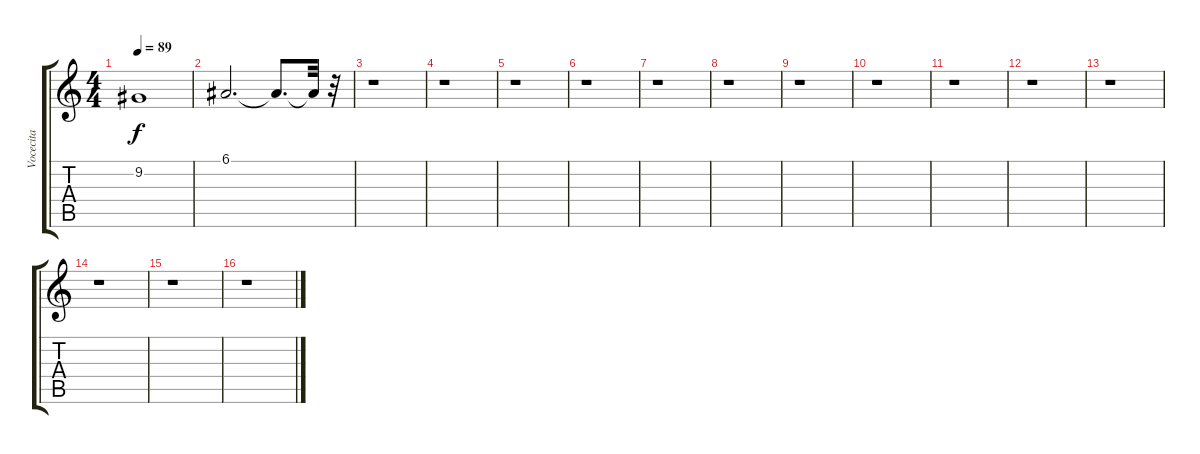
\track ("Vocecita" "Vocecita") {instrument pad5bowed}
\staff {score tabs}
\tuning (E4 B3 G3 D3 A2 E2) {hide}
\ts (4 4)
\tempo 89
\clef g2
\ks c
9.2.1{dy f} |
6.1.2{d} 6.1{t}.8{d} 6.1{t}.32 r.32 |
r.1 |
r.1 |
r.1 |
r.1 |
r.1 |
r.1 |
r.1 |
r.1 |
r.1 |
r.1 |
r.1 |
r.1 |
r.1 |
r.1
